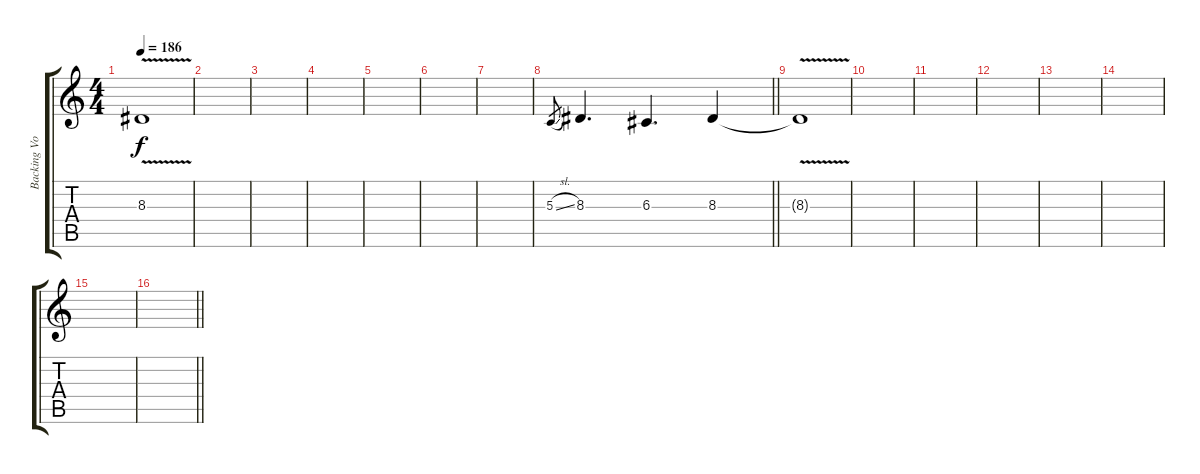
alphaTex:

\track ("Backing Vocals" "Backing Vo") {instrument voiceoohs}
\staff {score tabs}
\tuning (E4 B3 G3 D3 A2 E2) {hide}
\ts (4 4)
\section ("" "")
\tempo 186
\clef g2
\ks c
8.3{v t}.1{dy f} |
|
|
|
|
|
|
\barLineRight lightlight
5.3{sl}.8{gr} 8.3.4{d} 6.3.4{d} 8.3.4 |
8.3{v t}.1 |
|
|
|
|
|
|
\barLineRight lightlight
